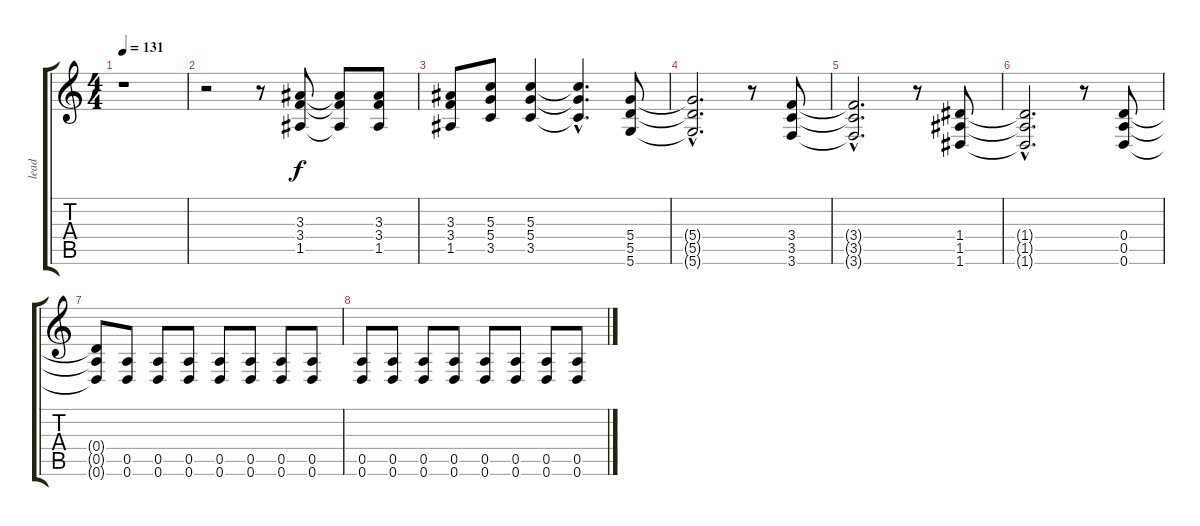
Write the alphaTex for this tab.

\track ("lead" "lead") {instrument distortionguitar}
\staff {score tabs}
\tuning (E4 B3 G3 D3 A2 D2) {hide}
\ts (4 4)
\tempo 131
\clef g2
\ks c
r.1{dy f} |
r.2 r.8 (3.3 3.4 1.5).8 (3.3{t} 3.4{t} 1.5{t}).8 (3.3 3.4 1.5).8 |
(3.3 3.4 1.5).8 (5.3 5.4 3.5).8 (5.3 5.4 3.5).4 (5.3{hac t} 5.4{hac t} 3.5{hac t}).4{d} (5.4 5.5 5.6).8 |
(5.4{hac t} 5.5{hac t} 5.6{hac t}).2{d} r.8 (3.4 3.5 3.6).8 |
(3.4{hac t} 3.5{hac t} 3.6{hac t}).2{d} r.8 (1.4 1.5 1.6).8 |
(1.4{hac t} 1.5{hac t} 1.6{hac t}).2{d} r.8 (0.4 0.5 0.6).8 |
(0.4{t} 0.5{t} 0.6{t}).8 (0.5 0.6).8 (0.5 0.6).8 (0.5 0.6).8 (0.5 0.6).8 (0.5 0.6).8 (0.5 0.6).8 (0.5 0.6).8 |
(0.5 0.6).8 (0.5 0.6).8 (0.5 0.6).8 (0.5 0.6).8 (0.5 0.6).8 (0.5 0.6).8 (0.5 0.6).8 (0.5 0.6).8
